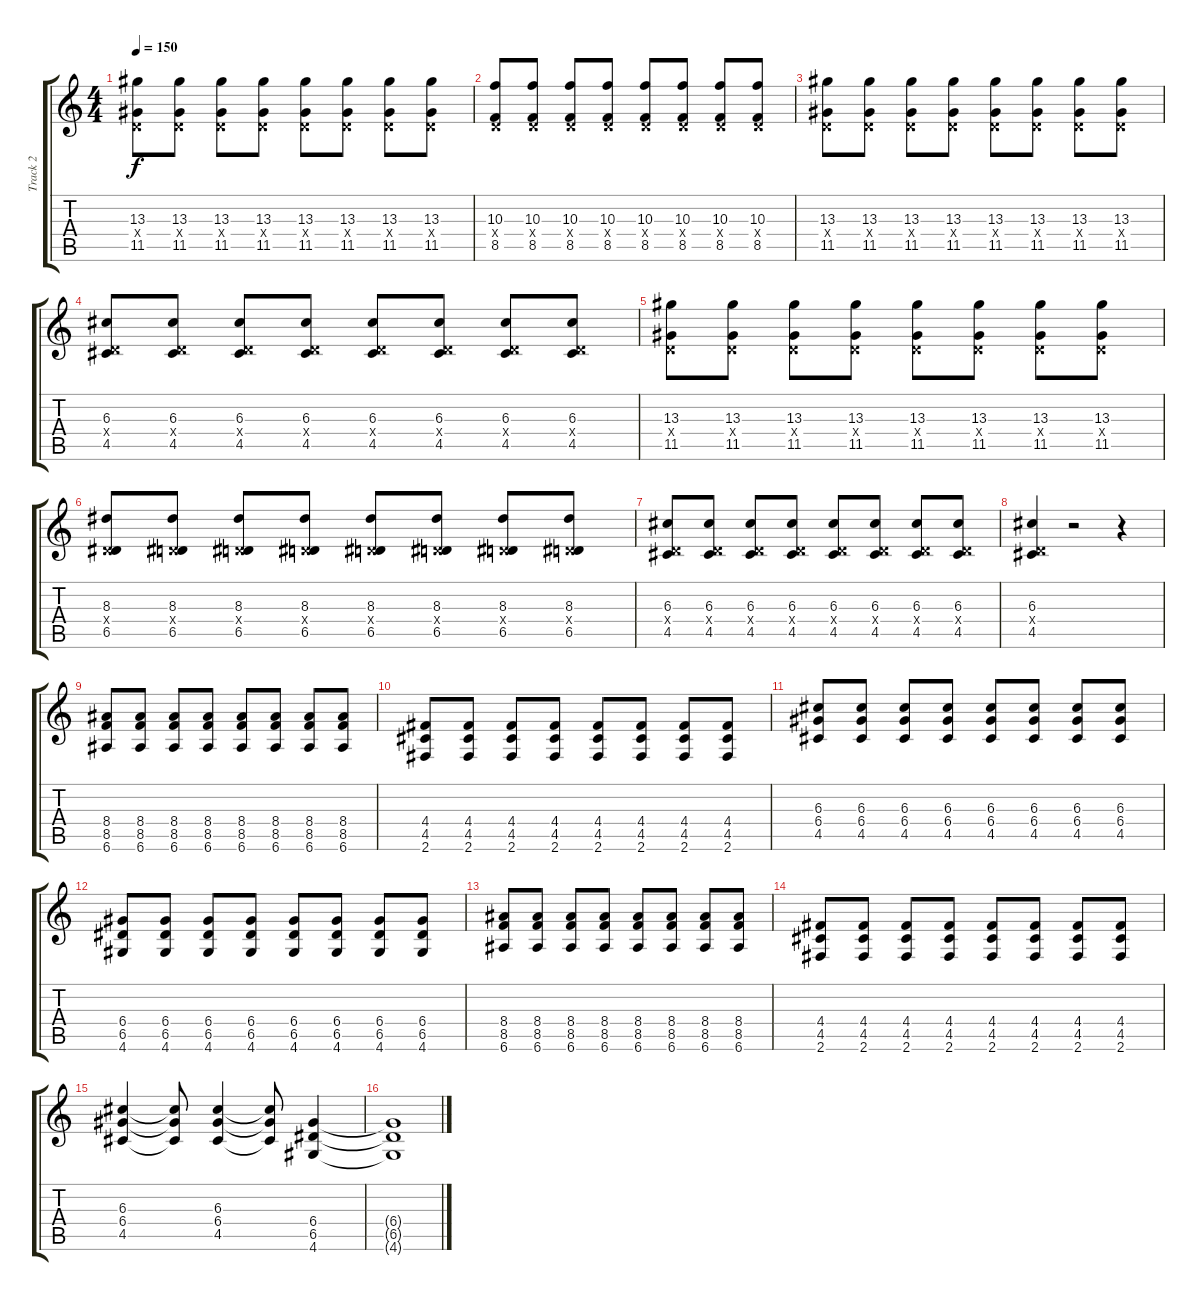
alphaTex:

\track ("Track 2" "Track 2") {instrument distortionguitar}
\staff {score tabs}
\tuning (E4 B3 G3 D3 A2 E2) {hide}
\ts (4 4)
\tempo 150
\clef g2
\ks c
(13.3 0.4{x} 11.5).8{dy f} (13.3 0.4{x} 11.5).8 (13.3 0.4{x} 11.5).8 (13.3 0.4{x} 11.5).8 (13.3 0.4{x} 11.5).8 (13.3 0.4{x} 11.5).8 (13.3 0.4{x} 11.5).8 (13.3 0.4{x} 11.5).8 |
(10.3 0.4{x} 8.5).8 (10.3 0.4{x} 8.5).8 (10.3 0.4{x} 8.5).8 (10.3 0.4{x} 8.5).8 (10.3 0.4{x} 8.5).8 (10.3 0.4{x} 8.5).8 (10.3 0.4{x} 8.5).8 (10.3 0.4{x} 8.5).8 |
(13.3 0.4{x} 11.5).8 (13.3 0.4{x} 11.5).8 (13.3 0.4{x} 11.5).8 (13.3 0.4{x} 11.5).8 (13.3 0.4{x} 11.5).8 (13.3 0.4{x} 11.5).8 (13.3 0.4{x} 11.5).8 (13.3 0.4{x} 11.5).8 |
(6.3 0.4{x} 4.5).8 (6.3 0.4{x} 4.5).8 (6.3 0.4{x} 4.5).8 (6.3 0.4{x} 4.5).8 (6.3 0.4{x} 4.5).8 (6.3 0.4{x} 4.5).8 (6.3 0.4{x} 4.5).8 (6.3 0.4{x} 4.5).8 |
(13.3 0.4{x} 11.5).8 (13.3 0.4{x} 11.5).8 (13.3 0.4{x} 11.5).8 (13.3 0.4{x} 11.5).8 (13.3 0.4{x} 11.5).8 (13.3 0.4{x} 11.5).8 (13.3 0.4{x} 11.5).8 (13.3 0.4{x} 11.5).8 |
(8.3 0.4{x} 6.5).8 (8.3 0.4{x} 6.5).8 (8.3 0.4{x} 6.5).8 (8.3 0.4{x} 6.5).8 (8.3 0.4{x} 6.5).8 (8.3 0.4{x} 6.5).8 (8.3 0.4{x} 6.5).8 (8.3 0.4{x} 6.5).8 |
(6.3 0.4{x} 4.5).8 (6.3 0.4{x} 4.5).8 (6.3 0.4{x} 4.5).8 (6.3 0.4{x} 4.5).8 (6.3 0.4{x} 4.5).8 (6.3 0.4{x} 4.5).8 (6.3 0.4{x} 4.5).8 (6.3 0.4{x} 4.5).8 |
(6.3 0.4{x} 4.5).4 r.2 r.4 |
(8.4 8.5 6.6).8 (8.4 8.5 6.6).8 (8.4 8.5 6.6).8 (8.4 8.5 6.6).8 (8.4 8.5 6.6).8 (8.4 8.5 6.6).8 (8.4 8.5 6.6).8 (8.4 8.5 6.6).8 |
(4.4 4.5 2.6).8 (4.4 4.5 2.6).8 (4.4 4.5 2.6).8 (4.4 4.5 2.6).8 (4.4 4.5 2.6).8 (4.4 4.5 2.6).8 (4.4 4.5 2.6).8 (4.4 4.5 2.6).8 |
(6.3 6.4 4.5).8 (6.3 6.4 4.5).8 (6.3 6.4 4.5).8 (6.3 6.4 4.5).8 (6.3 6.4 4.5).8 (6.3 6.4 4.5).8 (6.3 6.4 4.5).8 (6.3 6.4 4.5).8 |
(6.4 6.5 4.6).8 (6.4 6.5 4.6).8 (6.4 6.5 4.6).8 (6.4 6.5 4.6).8 (6.4 6.5 4.6).8 (6.4 6.5 4.6).8 (6.4 6.5 4.6).8 (6.4 6.5 4.6).8 |
(8.4 8.5 6.6).8 (8.4 8.5 6.6).8 (8.4 8.5 6.6).8 (8.4 8.5 6.6).8 (8.4 8.5 6.6).8 (8.4 8.5 6.6).8 (8.4 8.5 6.6).8 (8.4 8.5 6.6).8 |
(4.4 4.5 2.6).8 (4.4 4.5 2.6).8 (4.4 4.5 2.6).8 (4.4 4.5 2.6).8 (4.4 4.5 2.6).8 (4.4 4.5 2.6).8 (4.4 4.5 2.6).8 (4.4 4.5 2.6).8 |
(6.3 6.4 4.5).4 (6.3{t} 6.4{t} 4.5{t}).8 (6.3 6.4 4.5).4 (6.3{t} 6.4{t} 4.5{t}).8 (6.4 6.5 4.6).4 |
(6.4{t} 6.5{t} 4.6{t}).1
